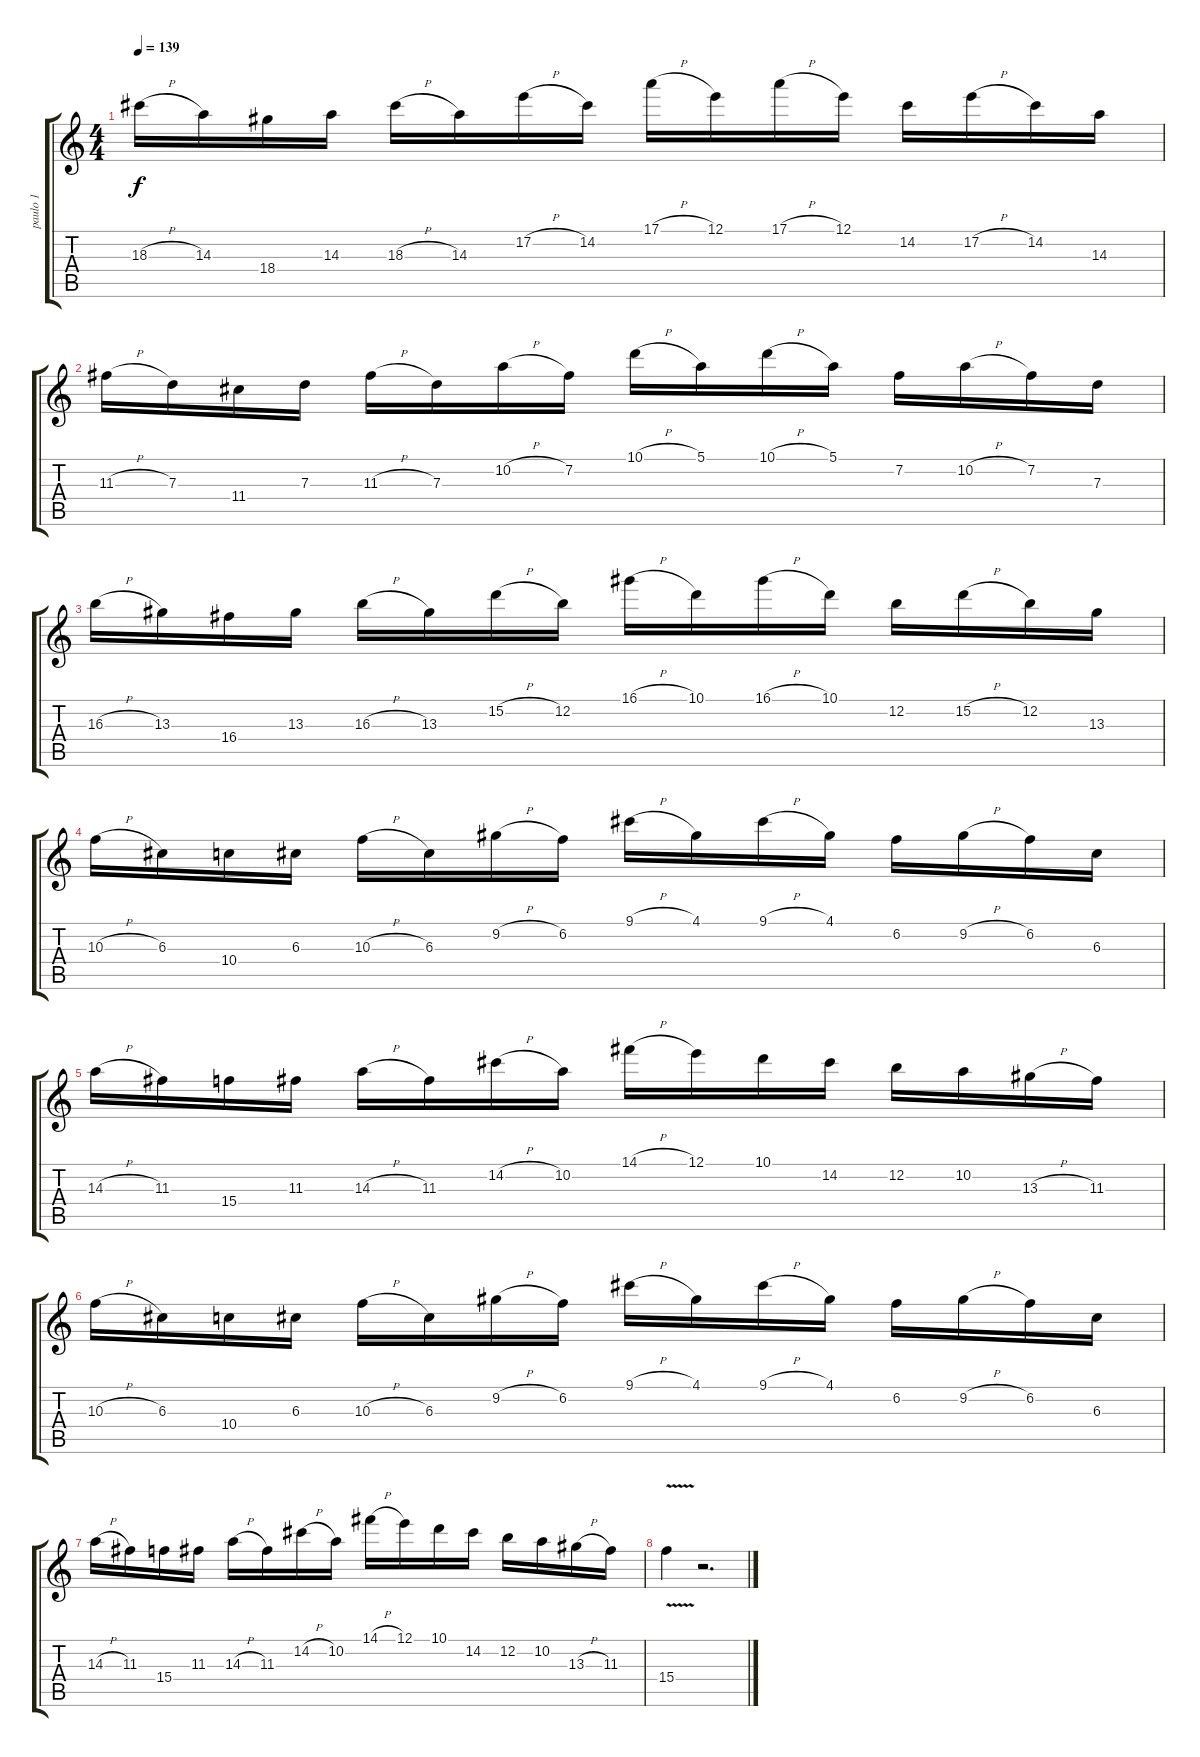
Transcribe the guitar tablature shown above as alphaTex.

\track ("paulo 1" "paulo 1") {instrument distortionguitar}
\staff {score tabs}
\tuning (E4 B3 G3 D3 A2 E2) {hide}
\ts (4 4)
\tempo 139
\clef g2
\ks c
18.3{h}.16{dy f} 14.3.16 18.4.16 14.3.16 18.3{h}.16 14.3.16 17.2{h}.16 14.2.16 17.1{h}.16 12.1.16 17.1{h}.16 12.1.16 14.2.16 17.2{h}.16 14.2.16 14.3.16 |
11.3{h}.16 7.3.16 11.4.16 7.3.16 11.3{h}.16 7.3.16 10.2{h}.16 7.2.16 10.1{h}.16 5.1.16 10.1{h}.16 5.1.16 7.2.16 10.2{h}.16 7.2.16 7.3.16 |
16.3{h}.16 13.3.16 16.4.16 13.3.16 16.3{h}.16 13.3.16 15.2{h}.16 12.2.16 16.1{h}.16 10.1.16 16.1{h}.16 10.1.16 12.2.16 15.2{h}.16 12.2.16 13.3.16 |
10.3{h}.16 6.3.16 10.4.16 6.3.16 10.3{h}.16 6.3.16 9.2{h}.16 6.2.16 9.1{h}.16 4.1.16 9.1{h}.16 4.1.16 6.2.16 9.2{h}.16 6.2.16 6.3.16 |
14.3{h}.16 11.3.16 15.4.16 11.3.16 14.3{h}.16 11.3.16 14.2{h}.16 10.2.16 14.1{h}.16 12.1.16 10.1.16 14.2.16 12.2.16 10.2.16 13.3{h}.16 11.3.16 |
10.3{h}.16 6.3.16 10.4.16 6.3.16 10.3{h}.16 6.3.16 9.2{h}.16 6.2.16 9.1{h}.16 4.1.16 9.1{h}.16 4.1.16 6.2.16 9.2{h}.16 6.2.16 6.3.16 |
14.3{h}.16 11.3.16 15.4.16 11.3.16 14.3{h}.16 11.3.16 14.2{h}.16 10.2.16 14.1{h}.16 12.1.16 10.1.16 14.2.16 12.2.16 10.2.16 13.3{h}.16 11.3.16 |
15.4{v}.4 r.2{d}
